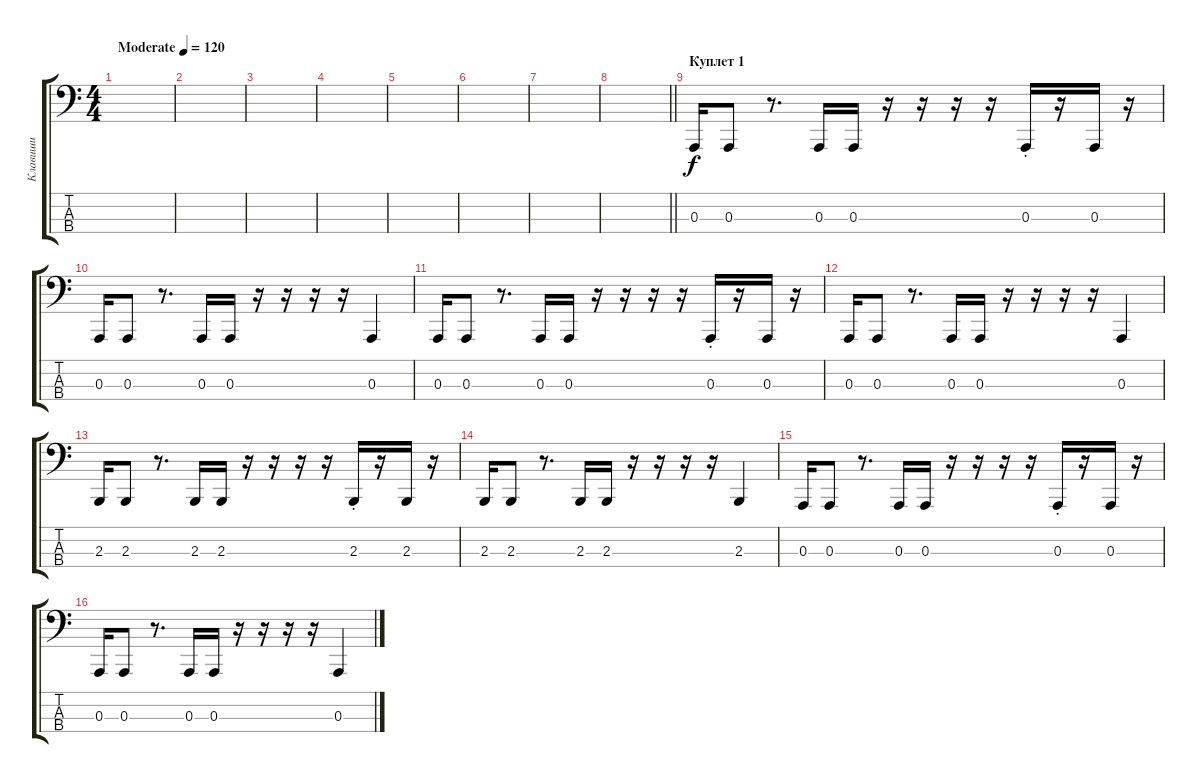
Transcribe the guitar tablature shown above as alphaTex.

\track ("Клавиши" "Клавиши") {instrument lead1square}
\staff {score tabs}
\tuning (G2 D2 A1 E1) {hide}
\ts (4 4)
\tempo (120 "Moderate")
\clef f4
\ks c
|
|
|
|
|
|
|
\barLineRight lightlight
|
\section ("" "Куплет 1")
0.3.16 0.3.8 r.8{d} 0.3.16 0.3.16 r.16 r.16 r.16 r.16 0.3{st}.16 r.16 0.3.16 r.16 |
0.3.16 0.3.8 r.8{d} 0.3.16 0.3.16 r.16 r.16 r.16 r.16 0.3.4 |
0.3.16 0.3.8 r.8{d} 0.3.16 0.3.16 r.16 r.16 r.16 r.16 0.3{st}.16 r.16 0.3.16 r.16 |
0.3.16 0.3.8 r.8{d} 0.3.16 0.3.16 r.16 r.16 r.16 r.16 0.3.4 |
2.3.16 2.3.8 r.8{d} 2.3.16 2.3.16 r.16 r.16 r.16 r.16 2.3{st}.16 r.16 2.3.16 r.16 |
2.3.16 2.3.8 r.8{d} 2.3.16 2.3.16 r.16 r.16 r.16 r.16 2.3.4 |
0.3.16 0.3.8 r.8{d} 0.3.16 0.3.16 r.16 r.16 r.16 r.16 0.3{st}.16 r.16 0.3.16 r.16 |
0.3.16 0.3.8 r.8{d} 0.3.16 0.3.16 r.16 r.16 r.16 r.16 0.3.4
